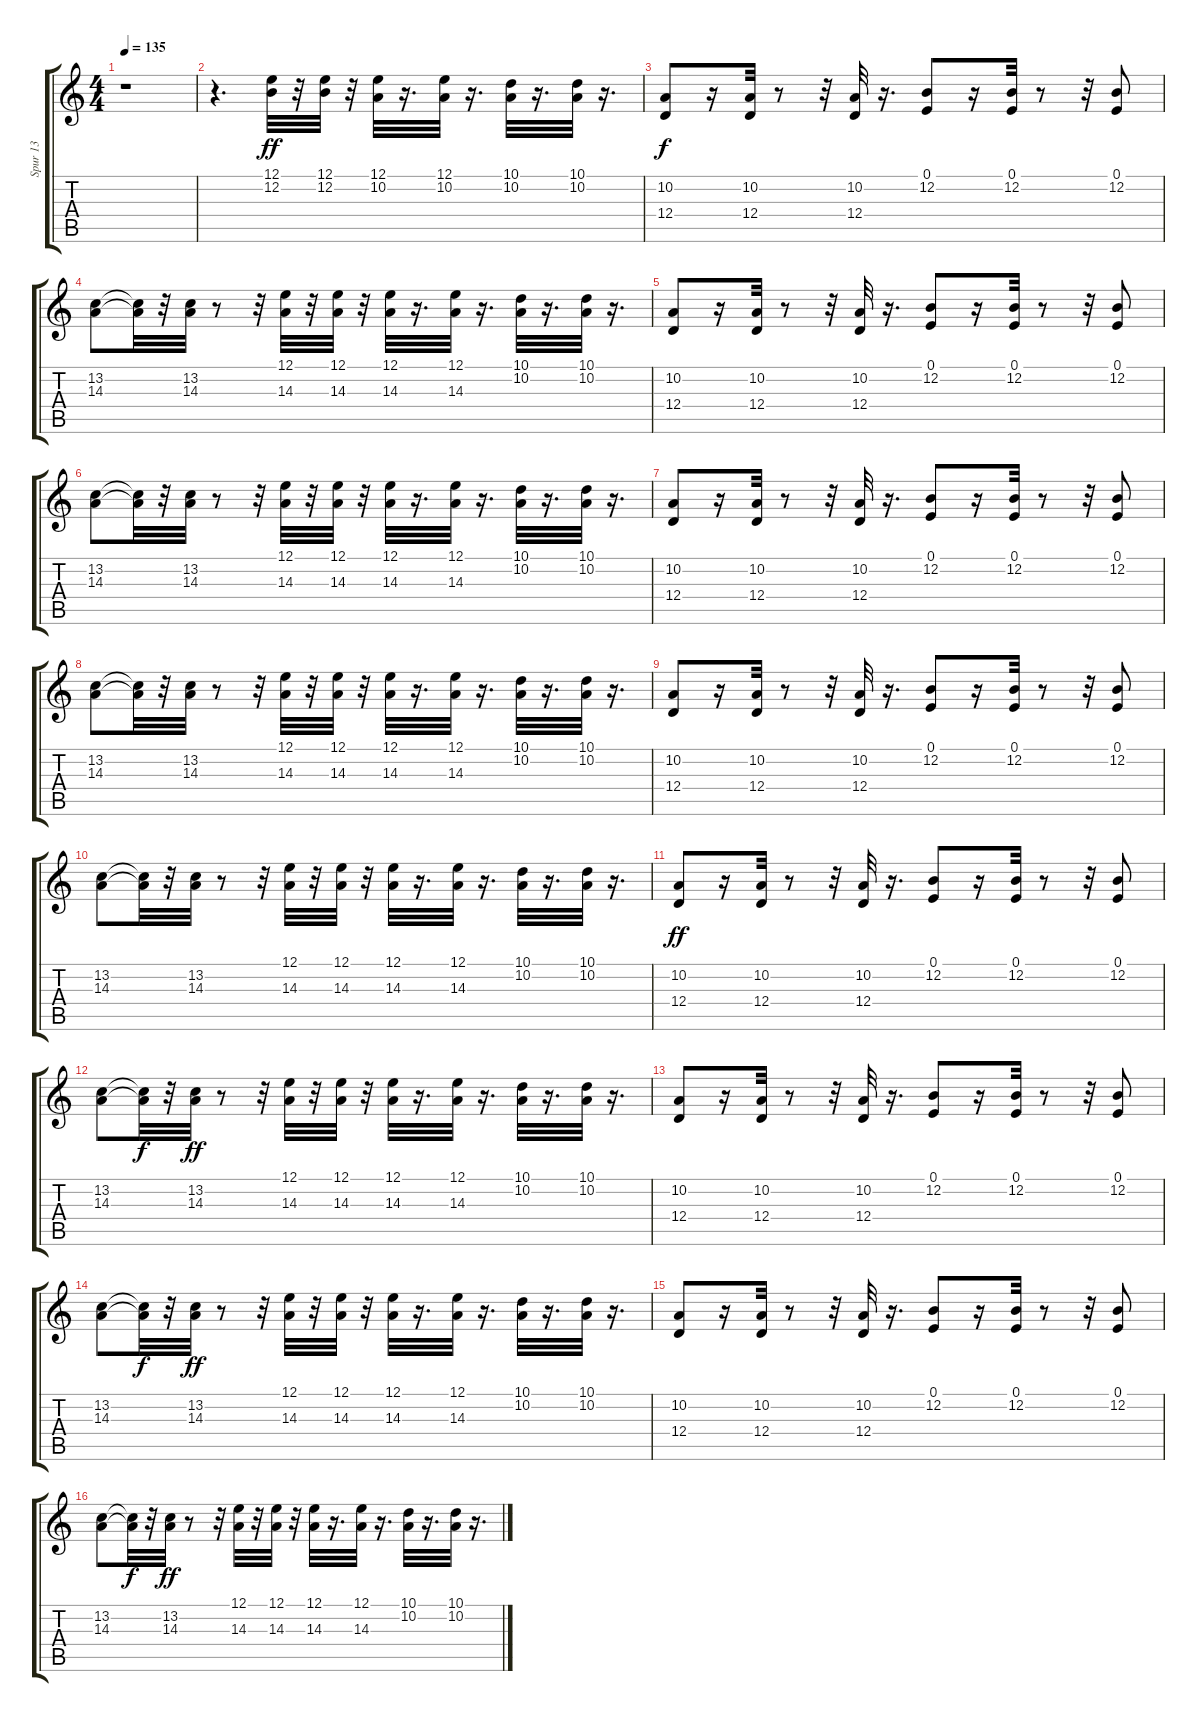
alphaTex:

\track ("Spur 13" "Spur 13") {instrument lead8bassandlead}
\staff {score tabs}
\tuning (E4 B3 G3 D3 A2 E2) {hide}
\ts (4 4)
\tempo 135
\clef g2
\ks c
r.1{dy ff} |
r.4{d} (12.1 12.2).32 r.32 (12.1 12.2).32 r.32 (12.1 10.2).32 r.16{d} (12.1 10.2).32 r.16{d} (10.1 10.2).32 r.16{d} (10.1 10.2).32 r.16{d} |
(10.2 12.4).8{dy f} r.16 (10.2 12.4).32 r.8 r.32 (10.2 12.4).32 r.16{d} (0.1 12.2).8 r.16 (0.1 12.2).32 r.8 r.32 (0.1 12.2).8 |
(13.2 14.3).8 (13.2{t} 14.3{t}).32 r.32 (13.2 14.3).32 r.8 r.32 (12.1 14.3).32 r.32 (12.1 14.3).32 r.32 (12.1 14.3).32 r.16{d} (12.1 14.3).32 r.16{d} (10.1 10.2).32 r.16{d} (10.1 10.2).32 r.16{d} |
(10.2 12.4).8 r.16 (10.2 12.4).32 r.8 r.32 (10.2 12.4).32 r.16{d} (0.1 12.2).8 r.16 (0.1 12.2).32 r.8 r.32 (0.1 12.2).8 |
(13.2 14.3).8 (13.2{t} 14.3{t}).32 r.32 (13.2 14.3).32 r.8 r.32 (12.1 14.3).32 r.32 (12.1 14.3).32 r.32 (12.1 14.3).32 r.16{d} (12.1 14.3).32 r.16{d} (10.1 10.2).32 r.16{d} (10.1 10.2).32 r.16{d} |
(10.2 12.4).8 r.16 (10.2 12.4).32 r.8 r.32 (10.2 12.4).32 r.16{d} (0.1 12.2).8 r.16 (0.1 12.2).32 r.8 r.32 (0.1 12.2).8 |
(13.2 14.3).8 (13.2{t} 14.3{t}).32 r.32 (13.2 14.3).32 r.8 r.32 (12.1 14.3).32 r.32 (12.1 14.3).32 r.32 (12.1 14.3).32 r.16{d} (12.1 14.3).32 r.16{d} (10.1 10.2).32 r.16{d} (10.1 10.2).32 r.16{d} |
(10.2 12.4).8 r.16 (10.2 12.4).32 r.8 r.32 (10.2 12.4).32 r.16{d} (0.1 12.2).8 r.16 (0.1 12.2).32 r.8 r.32 (0.1 12.2).8 |
(13.2 14.3).8 (13.2{t} 14.3{t}).32 r.32 (13.2 14.3).32 r.8 r.32 (12.1 14.3).32 r.32 (12.1 14.3).32 r.32 (12.1 14.3).32 r.16{d} (12.1 14.3).32 r.16{d} (10.1 10.2).32 r.16{d} (10.1 10.2).32 r.16{d} |
(10.2 12.4).8{dy ff} r.16 (10.2 12.4).32 r.8 r.32 (10.2 12.4).32 r.16{d} (0.1 12.2).8 r.16 (0.1 12.2).32 r.8 r.32 (0.1 12.2).8 |
(13.2 14.3).8 (13.2{t} 14.3{t}).32{dy f} r.32 (13.2 14.3).32{dy ff} r.8 r.32 (12.1 14.3).32 r.32 (12.1 14.3).32 r.32 (12.1 14.3).32 r.16{d} (12.1 14.3).32 r.16{d} (10.1 10.2).32 r.16{d} (10.1 10.2).32 r.16{d} |
(10.2 12.4).8 r.16 (10.2 12.4).32 r.8 r.32 (10.2 12.4).32 r.16{d} (0.1 12.2).8 r.16 (0.1 12.2).32 r.8 r.32 (0.1 12.2).8 |
(13.2 14.3).8 (13.2{t} 14.3{t}).32{dy f} r.32 (13.2 14.3).32{dy ff} r.8 r.32 (12.1 14.3).32 r.32 (12.1 14.3).32 r.32 (12.1 14.3).32 r.16{d} (12.1 14.3).32 r.16{d} (10.1 10.2).32 r.16{d} (10.1 10.2).32 r.16{d} |
(10.2 12.4).8 r.16 (10.2 12.4).32 r.8 r.32 (10.2 12.4).32 r.16{d} (0.1 12.2).8 r.16 (0.1 12.2).32 r.8 r.32 (0.1 12.2).8 |
(13.2 14.3).8 (13.2{t} 14.3{t}).32{dy f} r.32 (13.2 14.3).32{dy ff} r.8 r.32 (12.1 14.3).32 r.32 (12.1 14.3).32 r.32 (12.1 14.3).32 r.16{d} (12.1 14.3).32 r.16{d} (10.1 10.2).32 r.16{d} (10.1 10.2).32 r.16{d}
